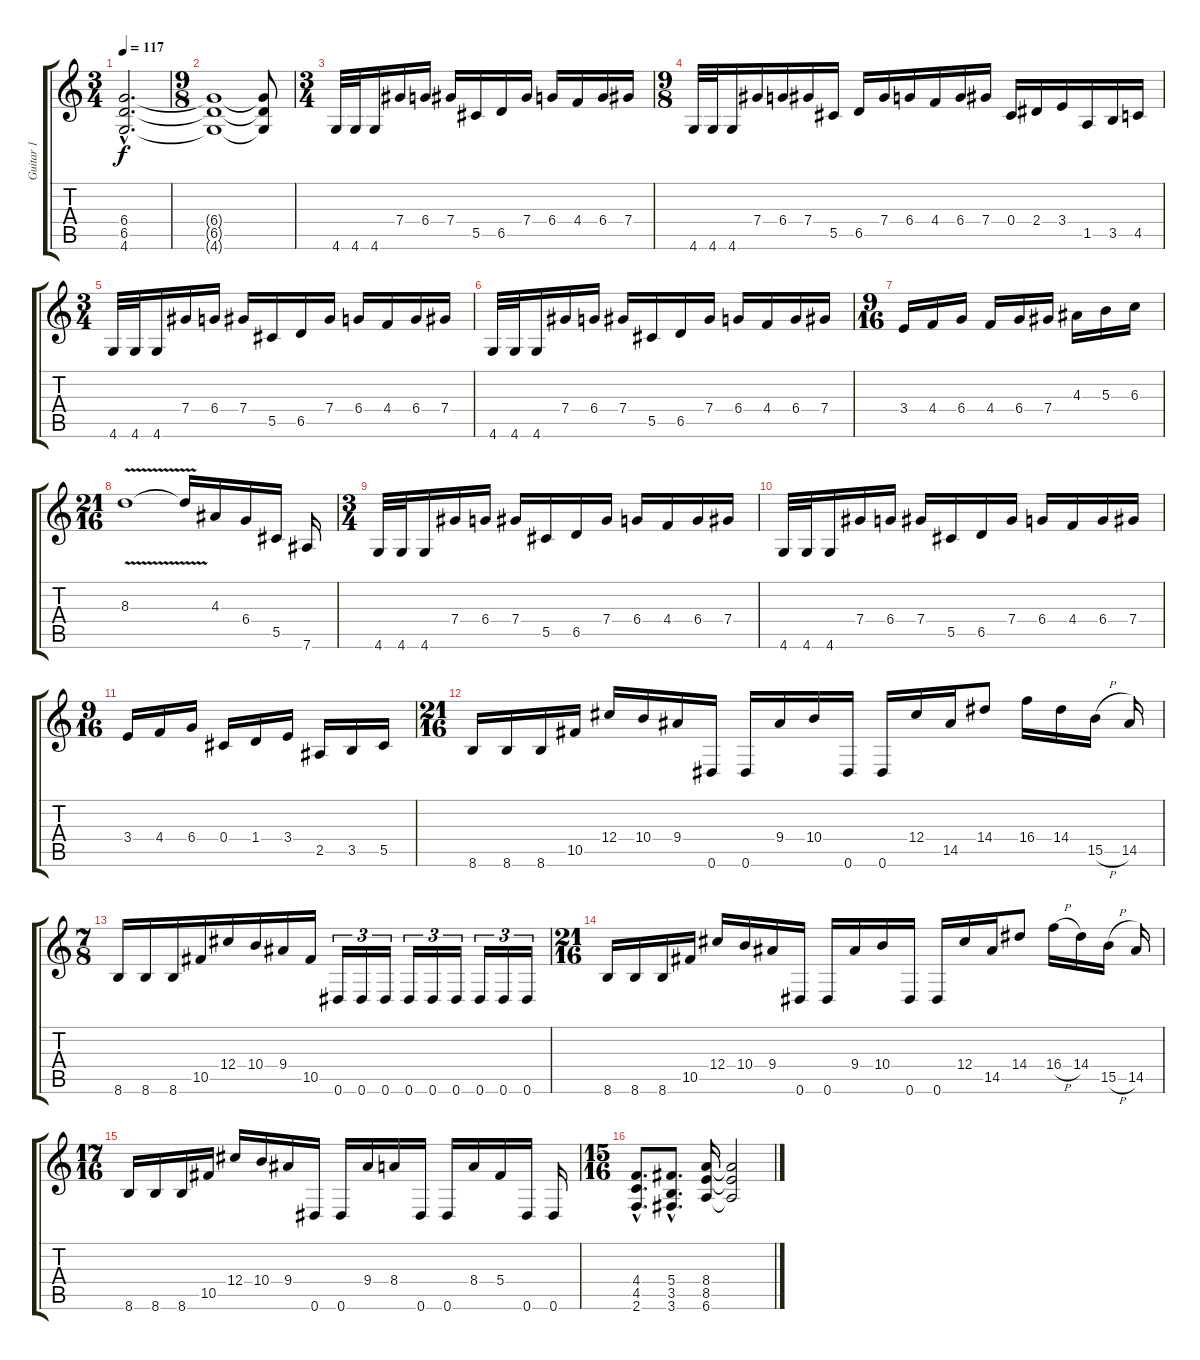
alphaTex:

\track ("Guitar 1" "Guitar 1") {instrument distortionguitar}
\staff {score tabs}
\tuning (Eb4 Bb3 Gb3 Db3 Ab2 Eb2) {hide}
\ts (3 4)
\tempo 117
\clef g2
\ks c
(6.4{hac} 6.5{hac} 4.6{hac}).2{d dy f instrument distortionguitar} |
\ts (9 8)
(6.4{t} 6.5{t} 4.6{t}).1 (6.4{t} 6.5{t} 4.6{t}).8 |
\ts (3 4)
4.6.32 4.6.32 4.6.16 7.4.16 6.4.16 7.4.16 5.5.16 6.5.16 7.4.16 6.4.16 4.4.16 6.4.16 7.4.16 |
\ts (9 8)
4.6.32 4.6.32 4.6.16 7.4.16 6.4.16 7.4.16 5.5.16 6.5.16 7.4.16 6.4.16 4.4.16 6.4.16 7.4.16 0.4.16 2.4.16 3.4.16 1.5.16 3.5.16 4.5.16 |
\ts (3 4)
4.6.32 4.6.32 4.6.16 7.4.16 6.4.16 7.4.16 5.5.16 6.5.16 7.4.16 6.4.16 4.4.16 6.4.16 7.4.16 |
4.6.32 4.6.32 4.6.16 7.4.16 6.4.16 7.4.16 5.5.16 6.5.16 7.4.16 6.4.16 4.4.16 6.4.16 7.4.16 |
\ts (9 16)
3.4.16 4.4.16 6.4.16 4.4.16 6.4.16 7.4.16 4.3.16 5.3.16 6.3.16 |
\ts (21 16)
8.3{v}.1 8.3{t}.16 4.3.16 6.4.16 5.5.16 7.6.16 |
\ts (3 4)
4.6.32 4.6.32 4.6.16 7.4.16 6.4.16 7.4.16 5.5.16 6.5.16 7.4.16 6.4.16 4.4.16 6.4.16 7.4.16 |
4.6.32 4.6.32 4.6.16 7.4.16 6.4.16 7.4.16 5.5.16 6.5.16 7.4.16 6.4.16 4.4.16 6.4.16 7.4.16 |
\ts (9 16)
3.4.16 4.4.16 6.4.16 0.4.16 1.4.16 3.4.16 2.5.16 3.5.16 5.5.16 |
\ts (21 16)
8.6.16 8.6.16 8.6.16 10.5.16 12.4.16 10.4.16 9.4.16 0.6.16 0.6.16 9.4.16 10.4.16 0.6.16 0.6.16 12.4.16 14.5.16 14.4.8 16.4.16 14.4.16 15.5{h}.16 14.5.16 |
\ts (7 8)
8.6.16 8.6.16 8.6.16 10.5.16 12.4.16 10.4.16 9.4.16 10.5.16 0.6.16{tu (3 2)} 0.6.16{tu (3 2)} 0.6.16{tu (3 2)} 0.6.16{tu (3 2)} 0.6.16{tu (3 2)} 0.6.16{tu (3 2)} 0.6.16{tu (3 2)} 0.6.16{tu (3 2)} 0.6.16{tu (3 2)} |
\ts (21 16)
8.6.16 8.6.16 8.6.16 10.5.16 12.4.16 10.4.16 9.4.16 0.6.16 0.6.16 9.4.16 10.4.16 0.6.16 0.6.16 12.4.16 14.5.16 14.4.8 16.4{h}.16 14.4.16 15.5{h}.16 14.5.16 |
\ts (17 16)
8.6.16 8.6.16 8.6.16 10.5.16 12.4.16 10.4.16 9.4.16 0.6.16 0.6.16 9.4.16 8.4.16 0.6.16 0.6.16 8.4.16 5.4.16 0.6.16 0.6.16 |
\ts (15 16)
(4.4{hac} 4.5{hac} 2.6{hac}).8{d} (5.4{hac} 3.5{hac} 3.6{hac}).8{d} (8.4 8.5 6.6).16 (8.4{t} 8.5{t} 6.6{t}).2
